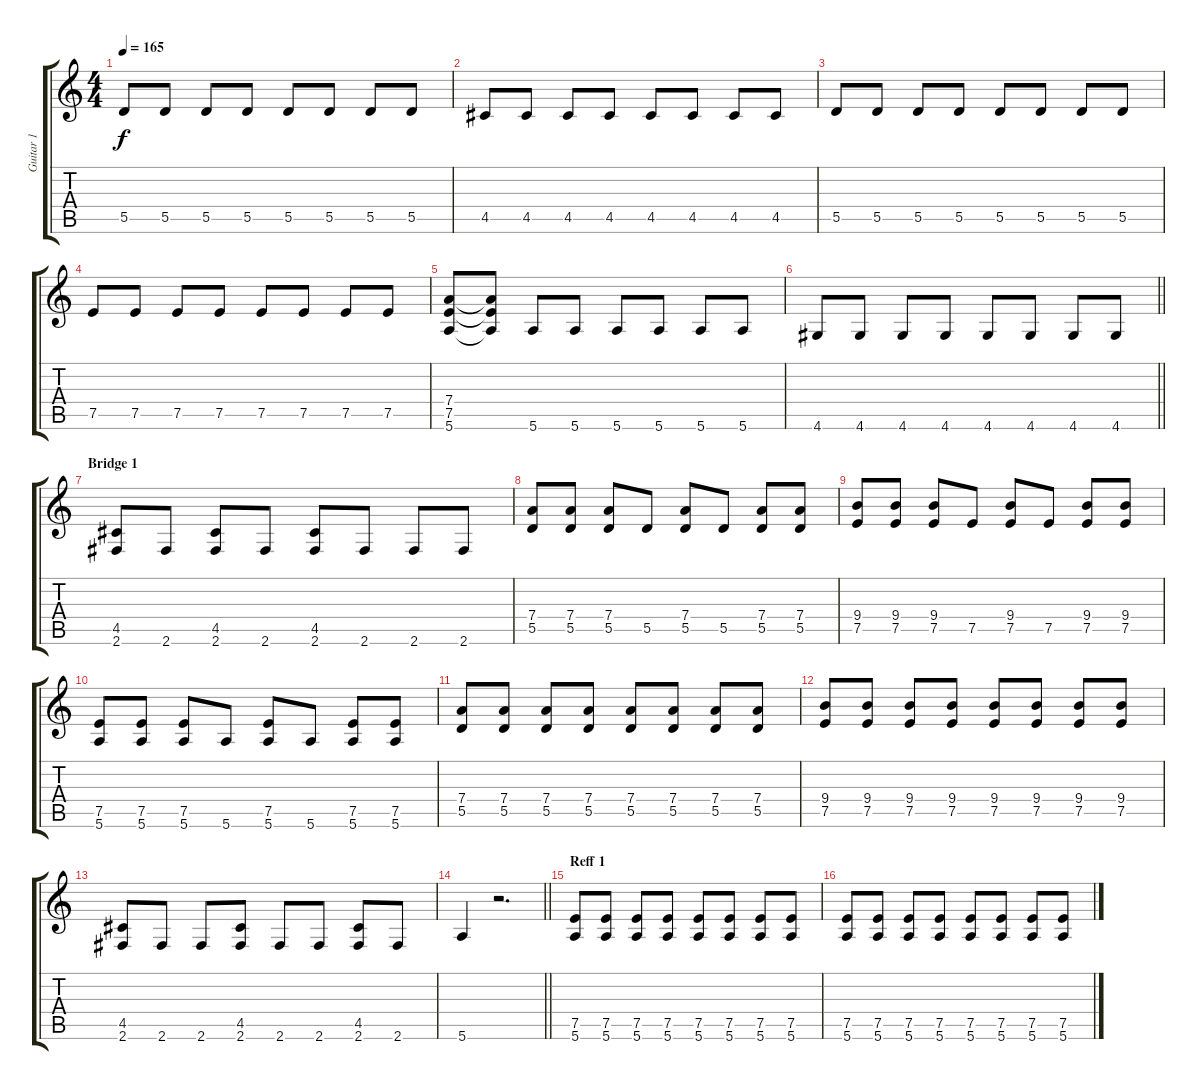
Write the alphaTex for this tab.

\track ("Guitar 1" "Guitar 1") {instrument overdrivenguitar}
\staff {score tabs}
\tuning (E4 B3 G3 D3 A2 E2) {hide}
\ts (4 4)
\tempo 165
\clef g2
\ks c
5.5.8{dy f} 5.5.8 5.5.8 5.5.8 5.5.8 5.5.8 5.5.8 5.5.8 |
4.5.8 4.5.8 4.5.8 4.5.8 4.5.8 4.5.8 4.5.8 4.5.8 |
5.5.8 5.5.8 5.5.8 5.5.8 5.5.8 5.5.8 5.5.8 5.5.8 |
7.5.8 7.5.8 7.5.8 7.5.8 7.5.8 7.5.8 7.5.8 7.5.8 |
(7.4 7.5 5.6).8 (7.4{t} 7.5{t} 5.6{t}).8 5.6.8 5.6.8 5.6.8 5.6.8 5.6.8 5.6.8 |
\barLineRight lightlight
4.6.8 4.6.8 4.6.8 4.6.8 4.6.8 4.6.8 4.6.8 4.6.8 |
\section ("" "Bridge 1")
(4.5 2.6).8 2.6.8 (4.5 2.6).8 2.6.8 (4.5 2.6).8 2.6.8 2.6.8 2.6.8 |
(7.4 5.5).8 (7.4 5.5).8 (7.4 5.5).8 5.5.8 (7.4 5.5).8 5.5.8 (7.4 5.5).8 (7.4 5.5).8 |
(9.4 7.5).8 (9.4 7.5).8 (9.4 7.5).8 7.5.8 (9.4 7.5).8 7.5.8 (9.4 7.5).8 (9.4 7.5).8 |
(7.5 5.6).8 (7.5 5.6).8 (7.5 5.6).8 5.6.8 (7.5 5.6).8 5.6.8 (7.5 5.6).8 (7.5 5.6).8 |
(7.4 5.5).8 (7.4 5.5).8 (7.4 5.5).8 (7.4 5.5).8 (7.4 5.5).8 (7.4 5.5).8 (7.4 5.5).8 (7.4 5.5).8 |
(9.4 7.5).8 (9.4 7.5).8 (9.4 7.5).8 (9.4 7.5).8 (9.4 7.5).8 (9.4 7.5).8 (9.4 7.5).8 (9.4 7.5).8 |
(4.5 2.6).8 2.6.8 2.6.8 (4.5 2.6).8 2.6.8 2.6.8 (4.5 2.6).8 2.6.8 |
\barLineRight lightlight
5.6.4 r.2{d} |
\section ("" "Reff 1")
(7.5 5.6).8 (7.5 5.6).8 (7.5 5.6).8 (7.5 5.6).8 (7.5 5.6).8 (7.5 5.6).8 (7.5 5.6).8 (7.5 5.6).8 |
(7.5 5.6).8 (7.5 5.6).8 (7.5 5.6).8 (7.5 5.6).8 (7.5 5.6).8 (7.5 5.6).8 (7.5 5.6).8 (7.5 5.6).8
